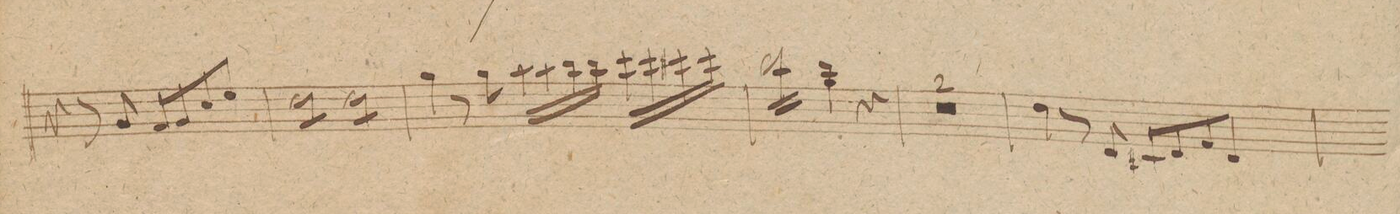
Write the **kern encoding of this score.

**kern	**dynam
*I"Alto Viola.	*
*clefC3	*
*k[f#c#g#]	*
*met(c)	*
*M4/4	*
4r	.
8r	.
8A/	.
8G#/L	.
8A/	.
8d/	.
8f#/J	.
=157	=157
*tremolo	*
8e\L	.
8e\	.
8e\	.
8e\J	.
8e\L	.
8e\	.
8e\	.
8e\J	.
*Xtremolo	*
=158	=158
4a\	.
8r	.
8a\	.
16b\LL	.
16b\	.
16cc#\	.
16cc#\JJ	.
16dd\LL	.
16dd\	.
16dd#X\	.
16dd#\JJ	.
=159	=159
1ryy	.
=160	=160
*tremolo	*
16cc#\LL	.
16cc#\	.
16cc#\	.
16cc#\JJ	.
16cc#\LL	.
16cc#\	.
16cc#\	.
16cc#\JJ	.
4a\ 4cc#	.
4r	.
*Xtremolo	*
=161	=161
0r	.
=162	=162
=163	=163
4e\	.
8r	.
8E/	.
8D#X/L	.
8E/	.
8G#/	.
8E/J	.
=164	=164
*-	*-
